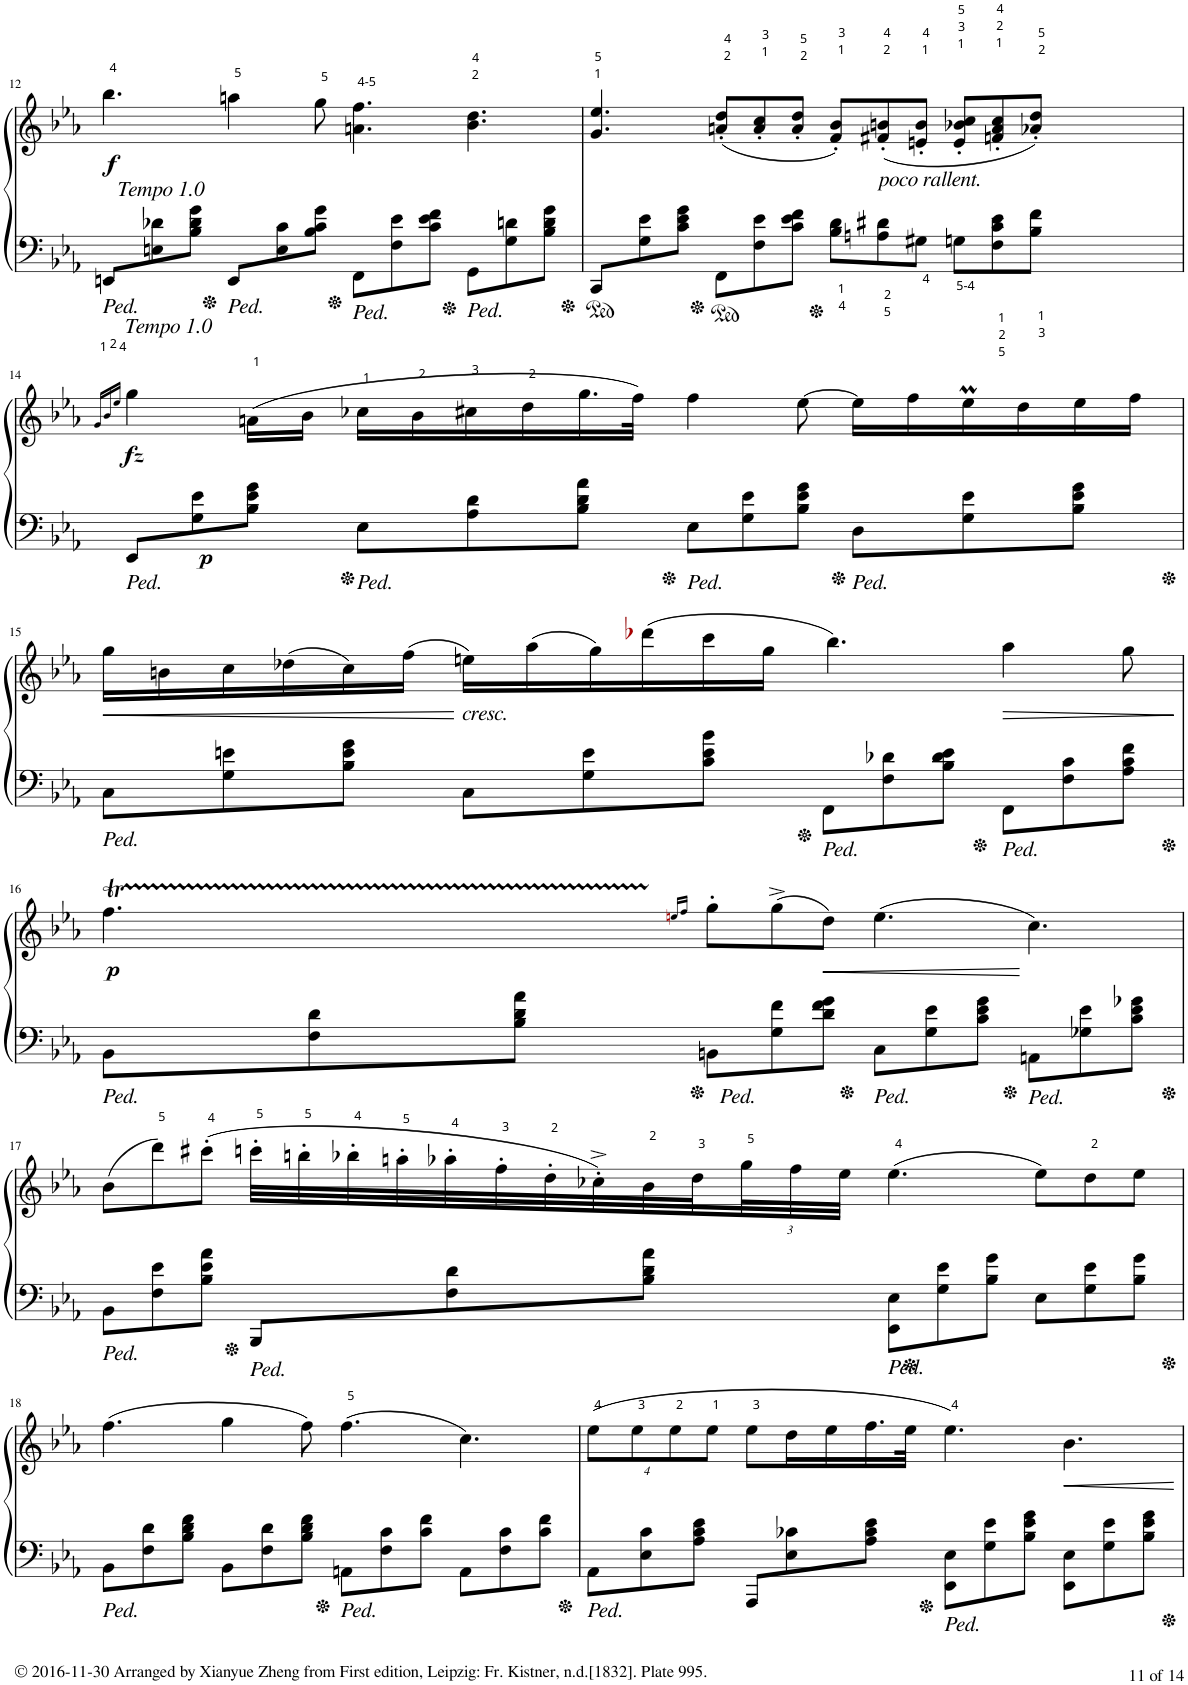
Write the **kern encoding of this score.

**kern	**kern	**dynam
*part1	*part1	*part1
*staff2	*staff1	*staff1/2
*I"Piano	*	*
*I'Pno	*	*
!!LO:PB:g=z
*clefF4	*clefG2	*
*k[b-e-a-]	*k[b-e-a-]	*
*M12/8	*M12/8	*
=12	=12	=12
!	!LO:TX:b:i:t=Tempo 1.0	!
!	!	!LO:DY:b
8EEn/L	4.bb-\	f
8En\ 8d-X\	.	.
8B-\ 8d-\ 8g\J	.	.
8EE/L	4aan\	.
8E\ 8c\	.	.
8B-\ 8c\ 8g\J	8gg\	.
8FF\L	4.an\ 4.ff\	.
8F\ 8e-\	.	.
8c\ 8e-\ 8f\J	.	.
8GG\L	4.b-\ 4.dd\	.
8G\ 8dn\	.	.
8B-\ 8d\ 8g\J	.	.
=13	=13	=13
*	*^	*
8CC/L	4.g/ 4.ee-/	4ryy	.
8G\ 8e-\	.	.	.
*	*v	*v	*
8c\ 8e-\ 8g\J	.	.
8FF\L	(8an/' 8dd/'L	.
8F\ 8e-\	8a/' 8cc/'	.
8c\ 8e-\ 8f\J	8a/' 8dd/'J	.
8B-\< 8d\<L	8f/' 8b-/'L)	.
!	!LO:TX:b:i:t=poco rallent.	!
8An\< 8d#X\<	((8f#X/' 8bn/'	.
8G#X<\J	8en/' 8b/'J	.
8Gn<\L	8e/' 8b-X/' 8cc/'L	.
*	*^	*
8F\< 8c\< 8e-\<	8fn/' 8a/' 8cc/'	8ryy	.
8B-\< 8f\<J	8a-X/' 8dd/'J)	32a-' 32dd'LLL)	.
.	.	32g!	.
.	.	32b-!	.
.	.	32ee-!JJJ	.
!!LO:LB:g=z	!!
=14	=14	=14	=14
.	16qg/LL	.	.
.	16qb-/	.	.
.	16qee-/JJ	.	.
!	!LO:TX:a:i:t=Tempo 1.0	!	!
!	!	!	!LO:DY:b
8EE-/L	4gg\	4gg	fz
!	!	!	!LO:DY:b=2
8G\ 8e-\	.	.	p
8B-\ 8e-\ 8g\J	(16an\LL	1ryy	.
.	16b-\JJ	.	.
8E-\L	16cc-X\LL	.	.
.	16b-\	.	.
8A-\ 8d\	16cc#X\	.	.
.	16dd\	.	.
8B-\ 8d\ 8a-\J	16.gg\	.	.
.	32ff\JJk)	.	.
8E-\L	4ff\	.	.
8G\ 8e-\	.	.	.
8B-\ 8e-\ 8g\J	[8ee-\	.	.
8D\L	16ee-\LL]	.	.
.	16ff\	.	.
8G\ 8e-\	16ee-M\	4ryy	.
.	16dd\	.	.
8B-\ 8e-\ 8g\J	16ee-\	.	.
.	16ff\JJ	.	.
*	*v	*v	*
!!LO:LB:g=z
=15	=15	=15
!	!	!LO:HP:b
8C\L	16gg\LL	<
.	16bn\	.
8G\ 8en\	16cc\	.
.	(16dd-X\	.
8B-\ 8e\ 8g\J	16cc\)	.
.	(16ff\JJ	.
!	!LO:TX:b:i:t=cresc.	!
8C\L	16een\LL)	[
.	(16aa-\	.
8G\ 8e\	16gg\)	.
.	(16ddd-X\	.
8c\ 8e\ 8b-\J	16ccc\	.
.	16gg\JJ	.
8FF\L	4.bb-\)	.
8F\ 8d-X\	.	.
8B-\ 8d-\ 8e\J	.	.
!	!	!LO:HP:b
8FF\L	4aa-\	>
8F\ 8c\	.	.
8A-\ 8c\ 8f\J	8gg\	.
.	.	]
!!LO:LB:g=z
=16	=16	=16
*	*^	*
!	!	!	!LO:DY:b
8BB-\L	4.ffT\	32ff!LLL	p
.	.	32gg!	.
.	.	32ff!	.
.	.	32gg!	.
8F\ 8d\	.	32ff!	.
.	.	32gg!	.
.	.	32ff!	.
.	.	32gg!	.
8B-\ 8d\ 8a-\J	.	32ff!	.
.	.	32gg!	.
.	.	32ee-X!	.
.	.	32ff!JJJ	.
.	16qeen/LL	.	.
.	16qff/JJ	.	.
8BBn\L	8gg'\L	1ryy	.
8G\ 8f\	(8gg^\	.	.
!	!	!	!LO:HP:b
8d\ 8f\ 8g\J	8dd\J)	.	<
8C\L	(4.ee-\	.	.
8G\ 8e-\	.	.	.
8c\ 8e-\ 8g\J	.	.	.
8AAn\L	4.cc\)	.	[
8G-X\ 8e-\	.	.	.
8c\ 8e-\ 8g-X\J	.	8ryy	.
*	*v	*v	*
!!LO:LB:g=z
=17	=17	=17
8BB-\L	(8b-\L	.
8F\ 8e-\	8ddd\)	.
8B-\ 8e-\ 8a-\J	(8ccc#X'\J	.
8BBB-/L	32cccn'\LLL	.
.	32bbn'\	.
.	32bb-X'\	.
.	32aan'\	.
8F\ 8d\	32aa-X'\	.
.	32ff'\	.
.	32dd'\	.
.	32cc-X'^\)	.
8B-\ 8d\ 8a-\J	32b-\	.
.	32dd\	.
*	*Xbrackettup	*
.	48gg\	.
.	48ff\	.
.	48ee-\JJJ	.
8EE-\ 8E-\L	(4.ee-\	.
8G\ 8e-\	.	.
8B-\ 8g\J	.	.
8E-\L	8ee-\L)	.
8G\ 8e-\	8dd\	.
8B-\ 8g\J	8ee-\J	.
!!LO:LB:g=z
=18	=18	=18
8BB-\L	(4.ff\	.
8F\ 8d\	.	.
8B-\ 8d\ 8f\J	.	.
8BB-\L	4gg\	.
8F\ 8d\	.	.
8B-\ 8d\ 8f\J	8ff\)	.
8AAn\L	(4.ff\	.
8F\ 8c\	.	.
8c\ 8f\J	.	.
8AA\L	4.cc\)	.
8F\ 8c\	.	.
8c\ 8f\J	.	.
=19	=19	=19
8AA-\L	(32%3ee-\L	.
.	32%3ee-\	.
8E-\ 8c\	.	.
.	32%3ee-\	.
8A-\ 8c\ 8e-\J	.	.
.	32%3ee-\J	.
8AAA-/L	8ee-\L	.
8E-\ 8c-X\	16dd\L	.
.	16ee-\	.
8A-\ 8c-\ 8e-\J	16.ff\	.
.	32ee-\JJk	.
8EE-\ 8E-\L	4.ee-\)	.
8G\ 8e-\	.	.
8B-\ 8e-\ 8g\J	.	.
!	!	!LO:HP:b
8EE-\ 8E-\L	4.b-\	<
8G\ 8e-\	.	.
8B-\ 8e-\ 8g\J	.	.
.	.	[
=	=	=
*-	*-	*-
